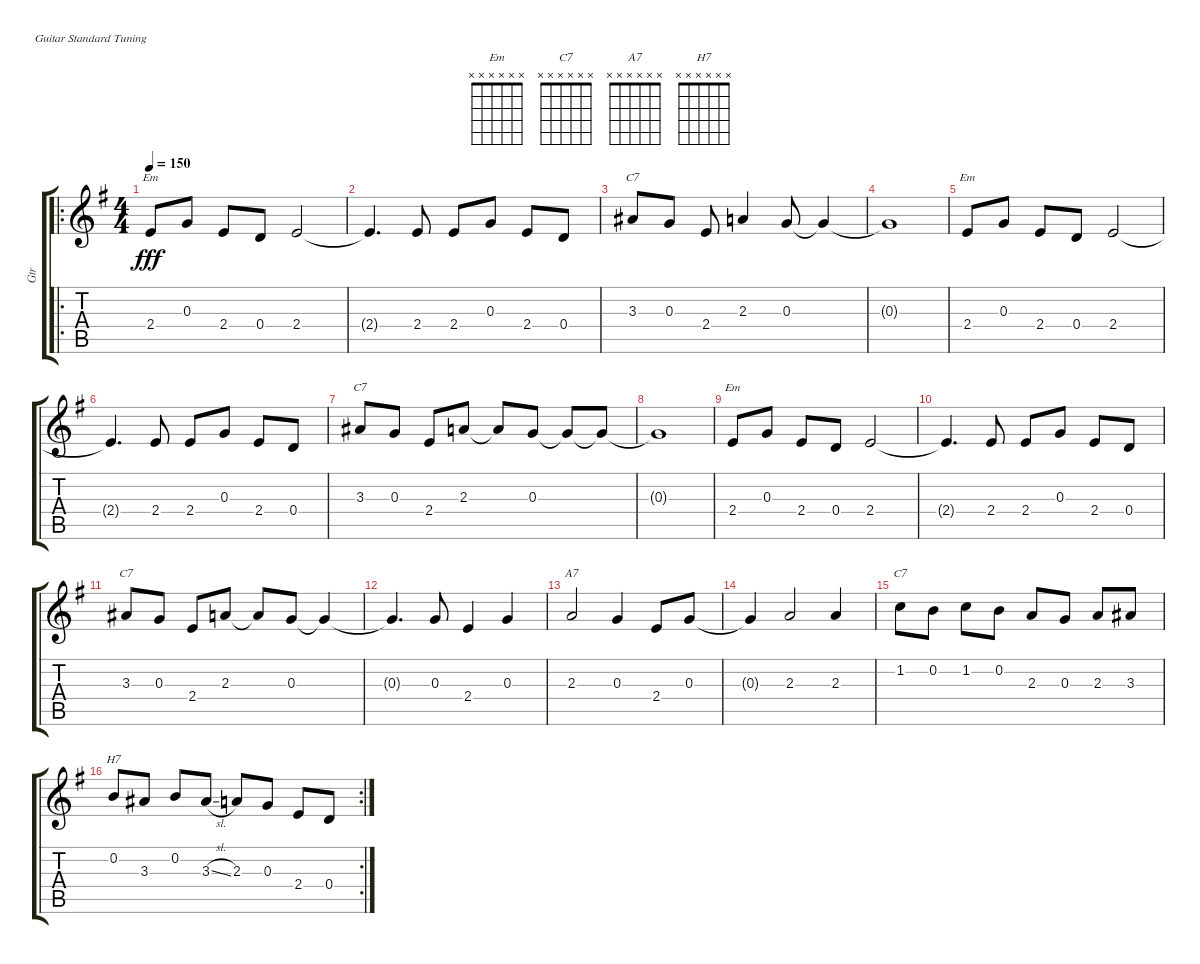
\bracketExtendMode groupsimilarinstruments
\track ("Gtr Solo" "Gtr") {instrument acousticguitarsteel}
\staff {score tabs}
\tuning (E4 B3 G3 D3 A2 E2)
\chord ("Em" x x x x x x)
\chord ("C7" x x x x x x)
\chord ("A7" x x x x x x)
\chord ("H7" x x x x x x)
\ro
\ts (4 4)
\tempo 150
\clef g2
\ks eminor
2.4{acc forcenatural}.8{ch "Em" dy fff instrument acousticguitarsteel} 0.3{acc forcenatural}.8 2.4{acc forcenatural}.8 0.4{acc forcenatural}.8 2.4{acc forcenatural}.2 |
2.4{t acc forcenatural}.4{d} 2.4{acc forcenatural}.8 2.4{acc forcenatural}.8 0.3{acc forcenatural}.8 2.4{acc forcenatural}.8 0.4{acc forcenatural}.8 |
3.3{acc #}.8{ch "C7"} 0.3{acc forcenatural}.8 2.4{acc forcenatural}.8 2.3{acc forcenatural}.4 0.3{acc forcenatural}.8 0.3{t acc forcenatural}.4 |
0.3{t acc forcenatural}.1 |
2.4{acc forcenatural}.8{ch "Em"} 0.3{acc forcenatural}.8 2.4{acc forcenatural}.8 0.4{acc forcenatural}.8 2.4{acc forcenatural}.2 |
2.4{t acc forcenatural}.4{d} 2.4{acc forcenatural}.8 2.4{acc forcenatural}.8 0.3{acc forcenatural}.8 2.4{acc forcenatural}.8 0.4{acc forcenatural}.8 |
3.3{acc #}.8{ch "C7"} 0.3{acc forcenatural}.8 2.4{acc forcenatural}.8 2.3{acc forcenatural}.8 2.3{t acc forcenatural}.8 0.3{acc forcenatural}.8 0.3{t acc forcenatural}.8 0.3{t acc forcenatural}.8 |
0.3{t acc forcenatural}.1 |
2.4{acc forcenatural}.8{ch "Em"} 0.3{acc forcenatural}.8 2.4{acc forcenatural}.8 0.4{acc forcenatural}.8 2.4{acc forcenatural}.2 |
2.4{t acc forcenatural}.4{d} 2.4{acc forcenatural}.8 2.4{acc forcenatural}.8 0.3{acc forcenatural}.8 2.4{acc forcenatural}.8 0.4{acc forcenatural}.8 |
3.3{acc #}.8{ch "C7"} 0.3{acc forcenatural}.8 2.4{acc forcenatural}.8 2.3{acc forcenatural}.8 2.3{t acc forcenatural}.8 0.3{acc forcenatural}.8 0.3{t acc forcenatural}.4 |
0.3{t acc forcenatural}.4{d} 0.3{acc forcenatural}.8 2.4{acc forcenatural}.4 0.3{acc forcenatural}.4 |
2.3{acc forcenatural}.2{ch "A7"} 0.3{acc forcenatural}.4 2.4{acc forcenatural}.8 0.3{acc forcenatural}.8 |
0.3{t acc forcenatural}.4 2.3{acc forcenatural}.2 2.3{acc forcenatural}.4 |
1.2{acc forcenatural}.8{ch "C7"} 0.2{acc forcenatural}.8 1.2{acc forcenatural}.8 0.2{acc forcenatural}.8 2.3{acc forcenatural}.8 0.3{acc forcenatural}.8 2.3{acc forcenatural}.8 3.3{acc #}.8 |
\rc 2
0.2{acc forcenatural}.8{ch "H7"} 3.3{acc #}.8 0.2{acc forcenatural}.8 3.3{sl acc #}.8 2.3{acc forcenatural}.8 0.3{acc forcenatural}.8 2.4{acc forcenatural}.8 0.4{acc forcenatural}.8
